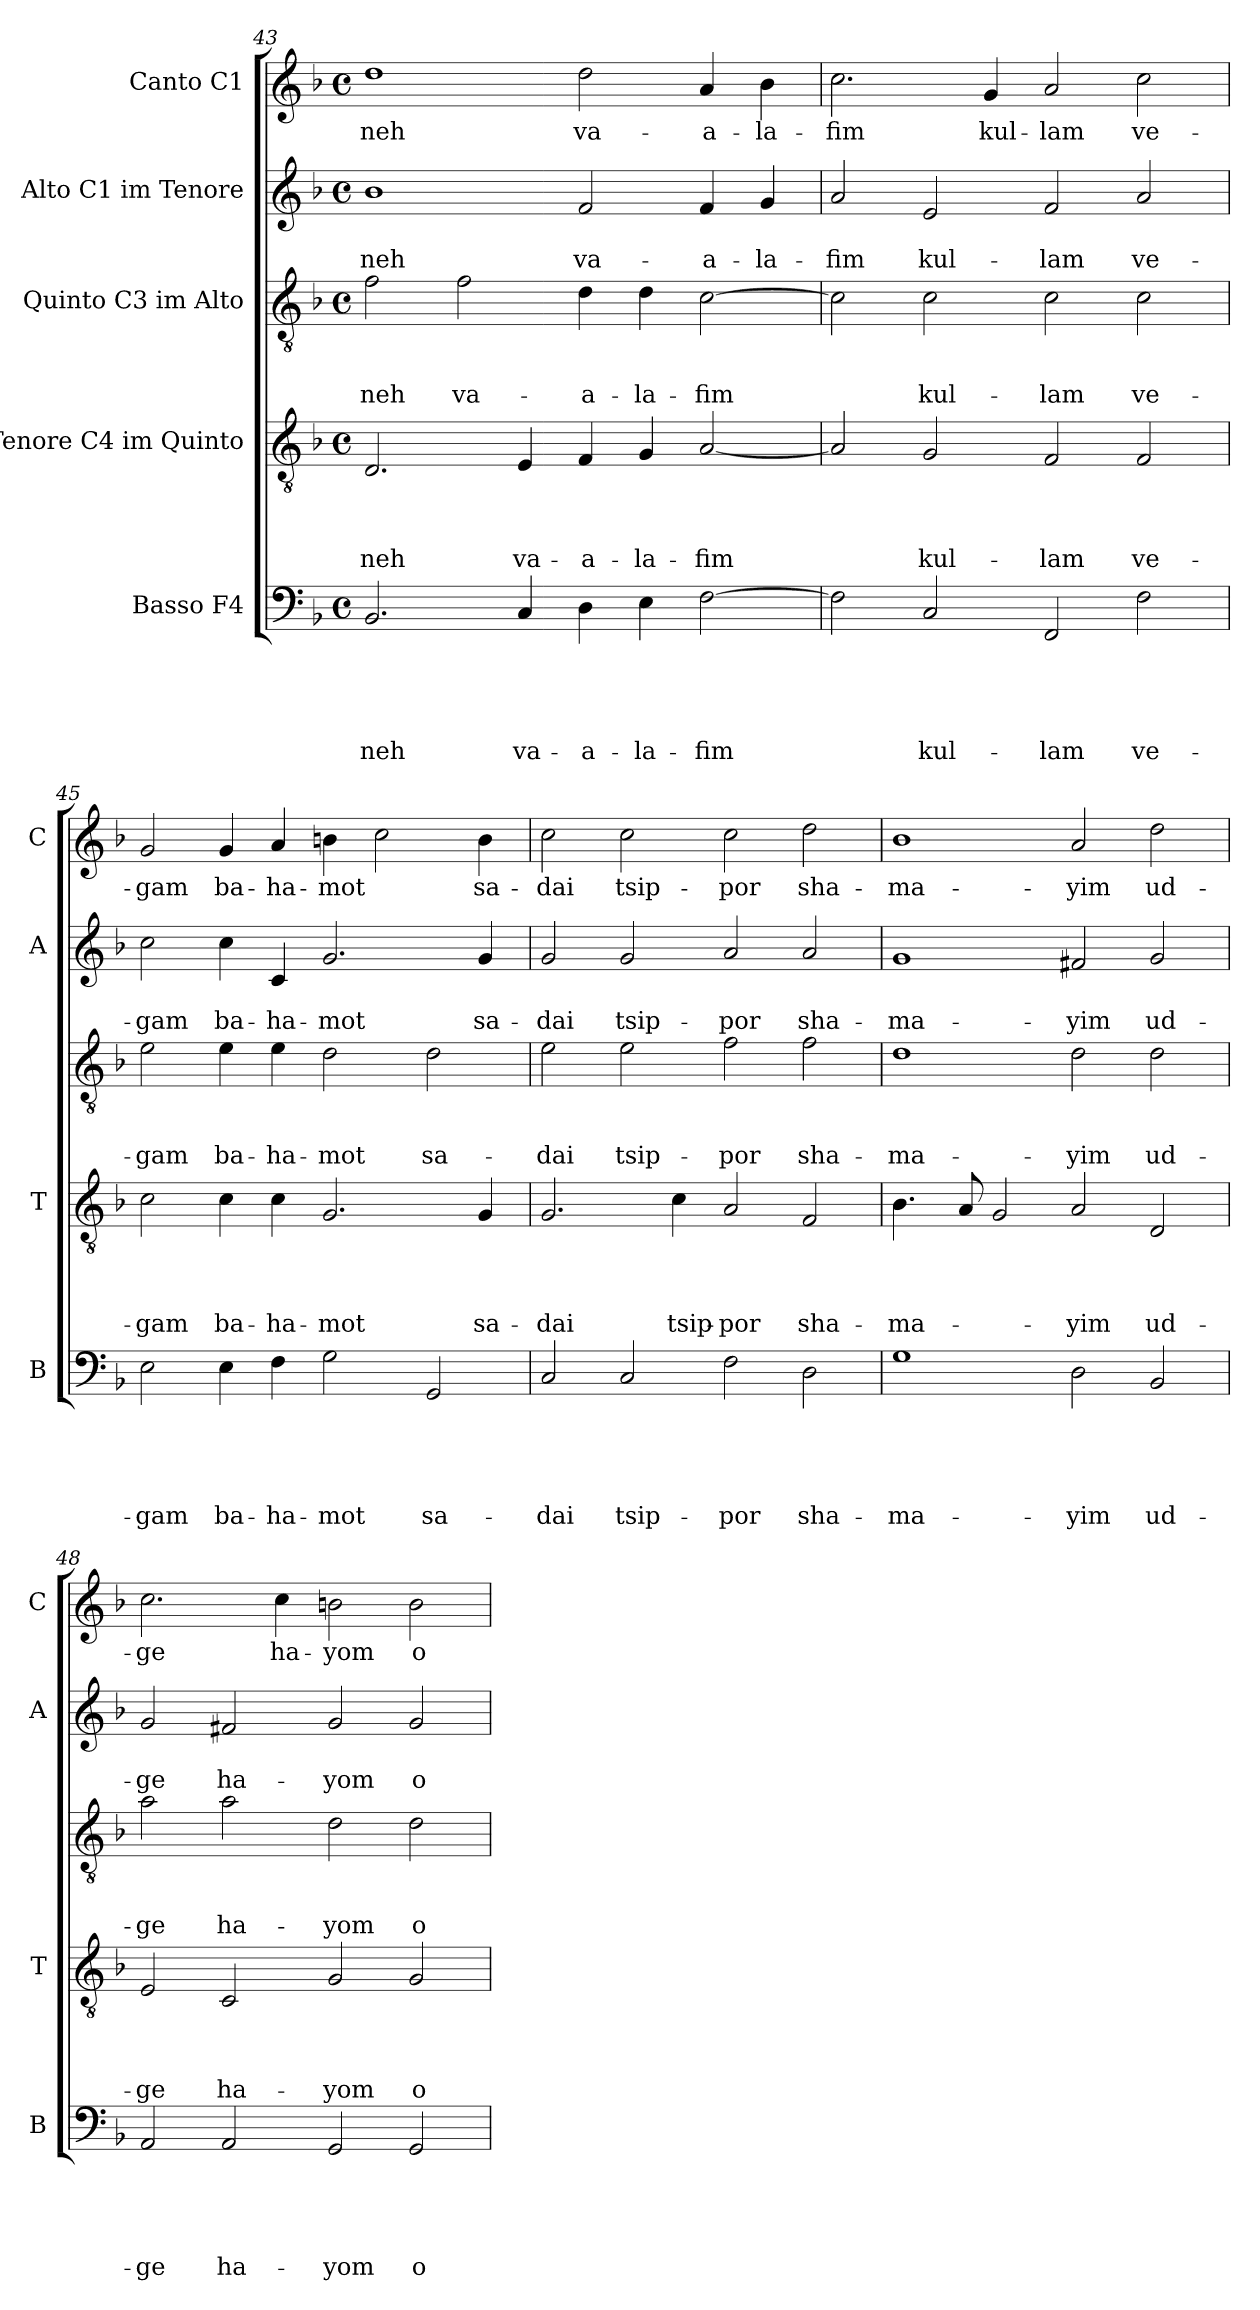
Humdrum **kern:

**kern	**text	**text	**text	**text	**text	**kern	**text	**text	**text	**text	**kern	**text	**text	**text	**kern	**text	**text	**kern	**text
*part5	*part5	*part5	*part5	*part5	*part5	*part4	*part4	*part4	*part4	*part4	*part3	*part3	*part3	*part3	*part2	*part2	*part2	*part1	*part1
*staff5	*staff5	*staff5	*staff5	*staff5	*staff5	*staff4	*staff4	*staff4	*staff4	*staff4	*staff3	*staff3	*staff3	*staff3	*staff2	*staff2	*staff2	*staff1	*staff1
*I"Basso F4	*	*	*	*	*	*I"Tenore C4 im  Quinto	*	*	*	*	*I"Quinto C3 im Alto	*	*	*	*I"Alto C1 im Tenore	*	*	*I"Canto C1	*
*I'B	*	*	*	*	*	*I'T	*	*	*	*	*	*	*	*	*I'A	*	*	*I'C	*
*clefF4	*	*	*	*	*	*clefGv2	*	*	*	*	*clefGv2	*	*	*	*clefG2	*	*	*clefG2	*
*k[b-]	*	*	*	*	*	*k[b-]	*	*	*	*	*k[b-]	*	*	*	*k[b-]	*	*	*k[b-]	*
*F:	*	*	*	*	*	*F:	*	*	*	*	*F:	*	*	*	*F:	*	*	*F:	*
*M4/4	*	*	*	*	*	*M4/4	*	*	*	*	*M4/4	*	*	*	*M4/4	*	*	*M4/4	*
*met(c)	*	*	*	*	*	*met(c)	*	*	*	*	*met(c)	*	*	*	*met(c)	*	*	*met(c)	*
=43	=43	=43	=43	=43	=43	=43	=43	=43	=43	=43	=43	=43	=43	=43	=43	=43	=43	=43	=43
!	!	!	!	!	!LO:LY:b	!	!	!	!	!LO:LY:b	!	!	!	!LO:LY:b	!	!	!LO:LY:b	!	!LO:LY:b
2.BB-/	.	.	.	.	-neh	2.D/	.	.	.	-neh	2f\	.	.	-neh	1b-	.	-neh	1dd	-neh
!	!	!	!	!	!	!	!	!	!	!	!	!	!	!LO:LY:b	!	!	!	!	!
.	.	.	.	.	.	.	.	.	.	.	2f\	.	.	va-	.	.	.	.	.
!	!	!	!	!	!LO:LY:b	!	!	!	!	!LO:LY:b	!	!	!	!	!	!	!	!	!
4C/	.	.	.	.	va-	4E/	.	.	.	va-	.	.	.	.	.	.	.	.	.
!	!	!	!	!	!LO:LY:b	!	!	!	!	!LO:LY:b	!	!	!	!LO:LY:b	!	!	!LO:LY:b	!	!LO:LY:b
4D\	.	.	.	.	-a-	4F/	.	.	.	-a-	4d\	.	.	-a-	2f/	.	va-	2dd\	va-
!	!	!	!	!	!LO:LY:b	!	!	!	!	!LO:LY:b	!	!	!	!LO:LY:b	!	!	!	!	!
4E\	.	.	.	.	-la-	4G/	.	.	.	-la-	4d\	.	.	-la-	.	.	.	.	.
!	!	!	!	!	!LO:LY:b	!	!	!	!	!LO:LY:b	!	!	!	!LO:LY:b	!	!	!LO:LY:b	!	!LO:LY:b
[2F\	.	.	.	.	-fim	[2A/	.	.	.	-fim	[2c\	.	.	-fim	4f/	.	-a-	4a/	-a-
!	!	!	!	!	!	!	!	!	!	!	!	!	!	!	!	!	!LO:LY:b	!	!LO:LY:b
.	.	.	.	.	.	.	.	.	.	.	.	.	.	.	4g/	.	-la-	4b-\	-la-
=44	=44	=44	=44	=44	=44	=44	=44	=44	=44	=44	=44	=44	=44	=44	=44	=44	=44	=44	=44
!	!	!	!	!	!	!	!	!	!	!	!	!	!	!	!	!	!LO:LY:b	!	!LO:LY:b
2F\]	.	.	.	.	.	2A/]	.	.	.	.	2c\]	.	.	.	2a/	.	-fim	2.cc\	-fim
!	!	!	!	!	!LO:LY:b	!	!	!	!	!LO:LY:b	!	!	!	!LO:LY:b	!	!	!LO:LY:b	!	!
2C/	.	.	.	.	kul-	2G/	.	.	.	kul-	2c\	.	.	kul-	2e/	.	kul-	.	.
!	!	!	!	!	!	!	!	!	!	!	!	!	!	!	!	!	!	!	!LO:LY:b
.	.	.	.	.	.	.	.	.	.	.	.	.	.	.	.	.	.	4g/	kul-
!	!	!	!	!	!LO:LY:b	!	!	!	!	!LO:LY:b	!	!	!	!LO:LY:b	!	!	!LO:LY:b	!	!LO:LY:b
2FF/	.	.	.	.	-lam	2F/	.	.	.	-lam	2c\	.	.	-lam	2f/	.	-lam	2a/	-lam
!	!	!	!	!	!LO:LY:b	!	!	!	!	!LO:LY:b	!	!	!	!LO:LY:b	!	!	!LO:LY:b	!	!LO:LY:b
2F\	.	.	.	.	ve-	2F/	.	.	.	ve-	2c\	.	.	ve-	2a/	.	ve-	2cc\	ve-
=45	=45	=45	=45	=45	=45	=45	=45	=45	=45	=45	=45	=45	=45	=45	=45	=45	=45	=45	=45
!	!	!	!	!	!LO:LY:b	!	!	!	!	!LO:LY:b	!	!	!	!LO:LY:b	!	!	!LO:LY:b	!	!LO:LY:b
2E\	.	.	.	.	-gam	2c\	.	.	.	-gam	2e\	.	.	-gam	2cc\	.	-gam	2g/	-gam
!	!	!	!	!	!LO:LY:b	!	!	!	!	!LO:LY:b	!	!	!	!LO:LY:b	!	!	!LO:LY:b	!	!LO:LY:b
4E\	.	.	.	.	ba-	4c\	.	.	.	ba-	4e\	.	.	ba-	4cc\	.	ba-	4g/	ba-
!	!	!	!	!	!LO:LY:b	!	!	!	!	!LO:LY:b	!	!	!	!LO:LY:b	!	!	!LO:LY:b	!	!LO:LY:b
4F\	.	.	.	.	-ha-	4c\	.	.	.	-ha-	4e\	.	.	-ha-	4c/	.	-ha-	4a/	-ha-
!	!	!	!	!	!LO:LY:b	!	!	!	!	!LO:LY:b	!	!	!	!LO:LY:b	!	!	!LO:LY:b	!	!LO:LY:b
2G\	.	.	.	.	-mot	2.G/	.	.	.	-mot	2d\	.	.	-mot	2.g/	.	-mot	4bn\	-mot
.	.	.	.	.	.	.	.	.	.	.	.	.	.	.	.	.	.	2cc\	.
!	!	!	!	!	!LO:LY:b	!	!	!	!	!	!	!	!	!LO:LY:b	!	!	!	!	!
2GG/	.	.	.	.	sa-	.	.	.	.	.	2d\	.	.	sa-	.	.	.	.	.
!	!	!	!	!	!	!	!	!	!	!LO:LY:b	!	!	!	!	!	!	!LO:LY:b	!	!LO:LY:b
.	.	.	.	.	.	4G/	.	.	.	sa-	.	.	.	.	4g/	.	sa-	4b\	sa-
=46	=46	=46	=46	=46	=46	=46	=46	=46	=46	=46	=46	=46	=46	=46	=46	=46	=46	=46	=46
!	!	!	!	!	!LO:LY:b	!	!	!	!	!LO:LY:b	!	!	!	!LO:LY:b	!	!	!LO:LY:b	!	!LO:LY:b
2C/	.	.	.	.	-dai	2.G/	.	.	.	-dai	2e\	.	.	-dai	2g/	.	-dai	2cc\	-dai
!	!	!	!	!	!LO:LY:b	!	!	!	!	!	!	!	!	!LO:LY:b	!	!	!LO:LY:b	!	!LO:LY:b
2C/	.	.	.	.	tsip-	.	.	.	.	.	2e\	.	.	tsip-	2g/	.	tsip-	2cc\	tsip-
!	!	!	!	!	!	!	!	!	!	!LO:LY:b	!	!	!	!	!	!	!	!	!
.	.	.	.	.	.	4c\	.	.	.	tsip-	.	.	.	.	.	.	.	.	.
!	!	!	!	!	!LO:LY:b	!	!	!	!	!LO:LY:b	!	!	!	!LO:LY:b	!	!	!LO:LY:b	!	!LO:LY:b
2F\	.	.	.	.	-por	2A/	.	.	.	-por	2f\	.	.	-por	2a/	.	-por	2cc\	-por
!	!	!	!	!	!LO:LY:b	!	!	!	!	!LO:LY:b	!	!	!	!LO:LY:b	!	!	!LO:LY:b	!	!LO:LY:b
2D\	.	.	.	.	sha-	2F/	.	.	.	sha-	2f\	.	.	sha-	2a/	.	sha-	2dd\	sha-
!!LO:LB:g=z
=47	=47	=47	=47	=47	=47	=47	=47	=47	=47	=47	=47	=47	=47	=47	=47	=47	=47	=47	=47
!	!	!	!	!	!LO:LY:b	!	!	!	!	!LO:LY:b	!	!	!	!LO:LY:b	!	!	!LO:LY:b	!	!LO:LY:b
1G	.	.	.	.	-ma-	4.B-\	.	.	.	-ma-	1d	.	.	-ma-	1g	.	-ma-	1b-	-ma-
.	.	.	.	.	.	8A/	.	.	.	.	.	.	.	.	.	.	.	.	.
.	.	.	.	.	.	2G/	.	.	.	.	.	.	.	.	.	.	.	.	.
!	!	!	!	!	!LO:LY:b	!	!	!	!	!LO:LY:b	!	!	!	!LO:LY:b	!	!	!LO:LY:b	!	!LO:LY:b
2D\	.	.	.	.	-yim	2A/	.	.	.	-yim	2d\	.	.	-yim	2f#X/	.	-yim	2a/	-yim
!	!	!	!	!	!LO:LY:b	!	!	!	!	!LO:LY:b	!	!	!	!LO:LY:b	!	!	!LO:LY:b	!	!LO:LY:b
2BB-/	.	.	.	.	ud-	2D/	.	.	.	ud-	2d\	.	.	ud-	2g/	.	ud-	2dd\	ud-
=48	=48	=48	=48	=48	=48	=48	=48	=48	=48	=48	=48	=48	=48	=48	=48	=48	=48	=48	=48
!	!	!	!	!	!LO:LY:b	!	!	!	!	!LO:LY:b	!	!	!	!LO:LY:b	!	!	!LO:LY:b	!	!LO:LY:b
2AA/	.	.	.	.	-ge	2E/	.	.	.	-ge	2a\	.	.	-ge	2g/	.	-ge	2.cc\	-ge
!	!	!	!	!	!LO:LY:b	!	!	!	!	!LO:LY:b	!	!	!	!LO:LY:b	!	!	!LO:LY:b	!	!
2AA/	.	.	.	.	ha-	2C/	.	.	.	ha-	2a\	.	.	ha-	2f#X/	.	ha-	.	.
!	!	!	!	!	!	!	!	!	!	!	!	!	!	!	!	!	!	!	!LO:LY:b
.	.	.	.	.	.	.	.	.	.	.	.	.	.	.	.	.	.	4cc\	ha-
!	!	!	!	!	!LO:LY:b	!	!	!	!	!LO:LY:b	!	!	!	!LO:LY:b	!	!	!LO:LY:b	!	!LO:LY:b
2GG/	.	.	.	.	-yom	2G/	.	.	.	-yom	2d\	.	.	-yom	2g/	.	-yom	2bn\	-yom
!	!	!	!	!	!LO:LY:b	!	!	!	!	!LO:LY:b	!	!	!	!LO:LY:b	!	!	!LO:LY:b	!	!LO:LY:b
2GG/	.	.	.	.	o-	2G/	.	.	.	o-	2d\	.	.	o-	2g/	.	o-	2b\	o-
=	=	=	=	=	=	=	=	=	=	=	=	=	=	=	=	=	=	=	=
*-	*-	*-	*-	*-	*-	*-	*-	*-	*-	*-	*-	*-	*-	*-	*-	*-	*-	*-	*-
